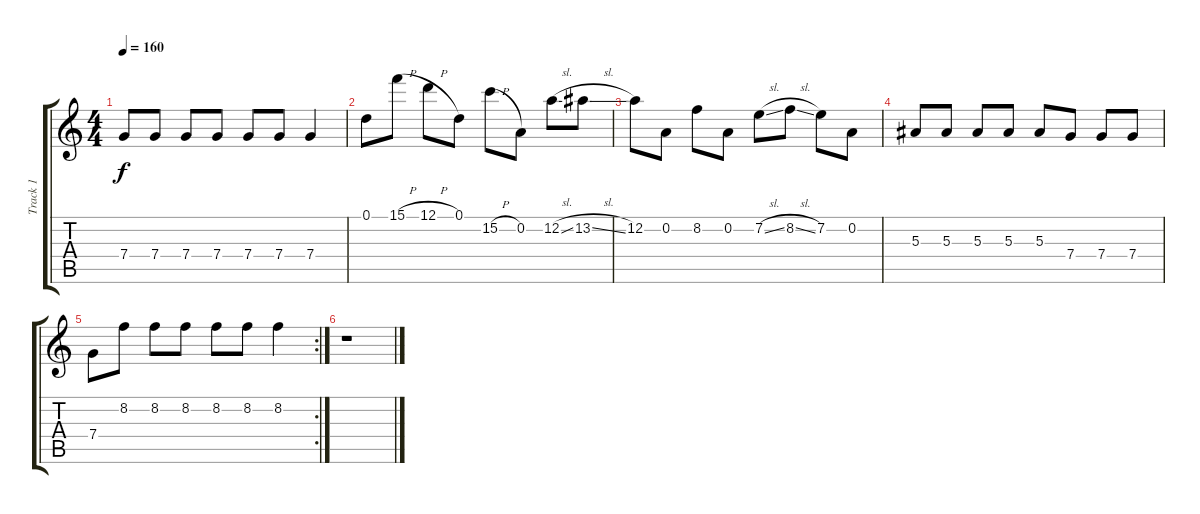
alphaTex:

\track ("Track 1" "Track 1") {instrument overdrivenguitar}
\staff {score tabs}
\tuning (D4 A3 F3 C3 G2 D2) {hide}
\ts (4 4)
\tempo 160
\clef g2
\ks c
7.4.8{dy f} 7.4.8 7.4.8 7.4.8 7.4.8 7.4.8 7.4.4 |
0.1.8 15.1{h}.8 12.1{h}.8 0.1.8 15.2{h}.8 0.2.8 12.2{sl}.8 13.2{sl}.8 |
12.2.8 0.2.8 8.2.8 0.2.8 7.2{sl}.8 8.2{sl}.8 7.2.8 0.2.8 |
5.3.8 5.3.8 5.3.8 5.3.8 5.3.8 7.4.8 7.4.8 7.4.8 |
\rc 2
7.4.8 8.2.8 8.2.8 8.2.8 8.2.8 8.2.8 8.2.4 |
r.1
